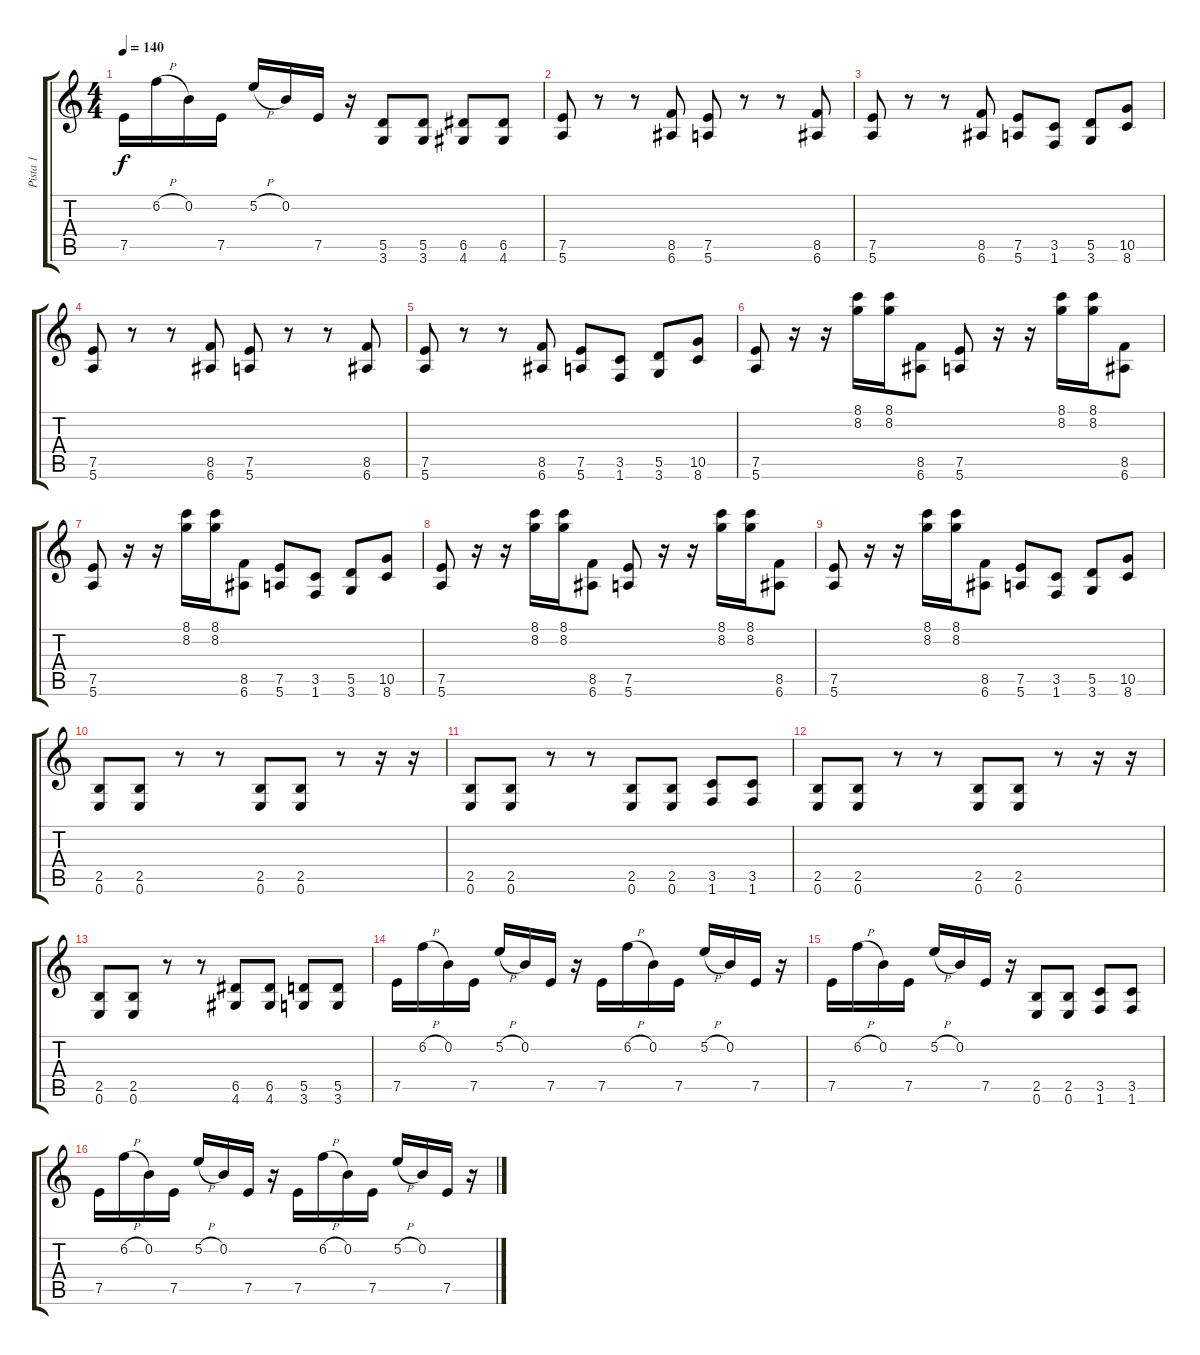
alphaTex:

\track ("Pista 1" "Pista 1") {instrument overdrivenguitar}
\staff {score tabs}
\tuning (E4 B3 G3 D3 A2 E2) {hide}
\ts (4 4)
\tempo 140
\clef g2
\ks c
7.5.16{dy f} 6.2{h}.16 0.2.16 7.5.16 5.2{h}.16 0.2.16 7.5.16 r.16 (5.5 3.6).8 (5.5 3.6).8 (6.5 4.6).8 (6.5 4.6).8 |
(7.5 5.6).8 r.8 r.8 (8.5 6.6).8 (7.5 5.6).8 r.8 r.8 (8.5 6.6).8 |
(7.5 5.6).8 r.8 r.8 (8.5 6.6).8 (7.5 5.6).8 (3.5 1.6).8 (5.5 3.6).8 (10.5 8.6).8 |
(7.5 5.6).8 r.8 r.8 (8.5 6.6).8 (7.5 5.6).8 r.8 r.8 (8.5 6.6).8 |
(7.5 5.6).8 r.8 r.8 (8.5 6.6).8 (7.5 5.6).8 (3.5 1.6).8 (5.5 3.6).8 (10.5 8.6).8 |
(7.5 5.6).8 r.16 r.16 (8.1 8.2).16 (8.1 8.2).16 (8.5 6.6).8 (7.5 5.6).8 r.16 r.16 (8.1 8.2).16 (8.1 8.2).16 (8.5 6.6).8 |
(7.5 5.6).8 r.16 r.16 (8.1 8.2).16 (8.1 8.2).16 (8.5 6.6).8 (7.5 5.6).8 (3.5 1.6).8 (5.5 3.6).8 (10.5 8.6).8 |
(7.5 5.6).8 r.16 r.16 (8.1 8.2).16 (8.1 8.2).16 (8.5 6.6).8 (7.5 5.6).8 r.16 r.16 (8.1 8.2).16 (8.1 8.2).16 (8.5 6.6).8 |
(7.5 5.6).8 r.16 r.16 (8.1 8.2).16 (8.1 8.2).16 (8.5 6.6).8 (7.5 5.6).8 (3.5 1.6).8 (5.5 3.6).8 (10.5 8.6).8 |
(2.5 0.6).8 (2.5 0.6).8 r.8 r.8 (2.5 0.6).8 (2.5 0.6).8 r.8 r.16 r.16 |
(2.5 0.6).8 (2.5 0.6).8 r.8 r.8 (2.5 0.6).8 (2.5 0.6).8 (3.5 1.6).8 (3.5 1.6).8 |
(2.5 0.6).8 (2.5 0.6).8 r.8 r.8 (2.5 0.6).8 (2.5 0.6).8 r.8 r.16 r.16 |
(2.5 0.6).8 (2.5 0.6).8 r.8 r.8 (6.5 4.6).8 (6.5 4.6).8 (5.5 3.6).8 (5.5 3.6).8 |
7.5.16 6.2{h}.16 0.2.16 7.5.16 5.2{h}.16 0.2.16 7.5.16 r.16 7.5.16 6.2{h}.16 0.2.16 7.5.16 5.2{h}.16 0.2.16 7.5.16 r.16 |
7.5.16 6.2{h}.16 0.2.16 7.5.16 5.2{h}.16 0.2.16 7.5.16 r.16 (2.5 0.6).8 (2.5 0.6).8 (3.5 1.6).8 (3.5 1.6).8 |
7.5.16 6.2{h}.16 0.2.16 7.5.16 5.2{h}.16 0.2.16 7.5.16 r.16 7.5.16 6.2{h}.16 0.2.16 7.5.16 5.2{h}.16 0.2.16 7.5.16 r.16
